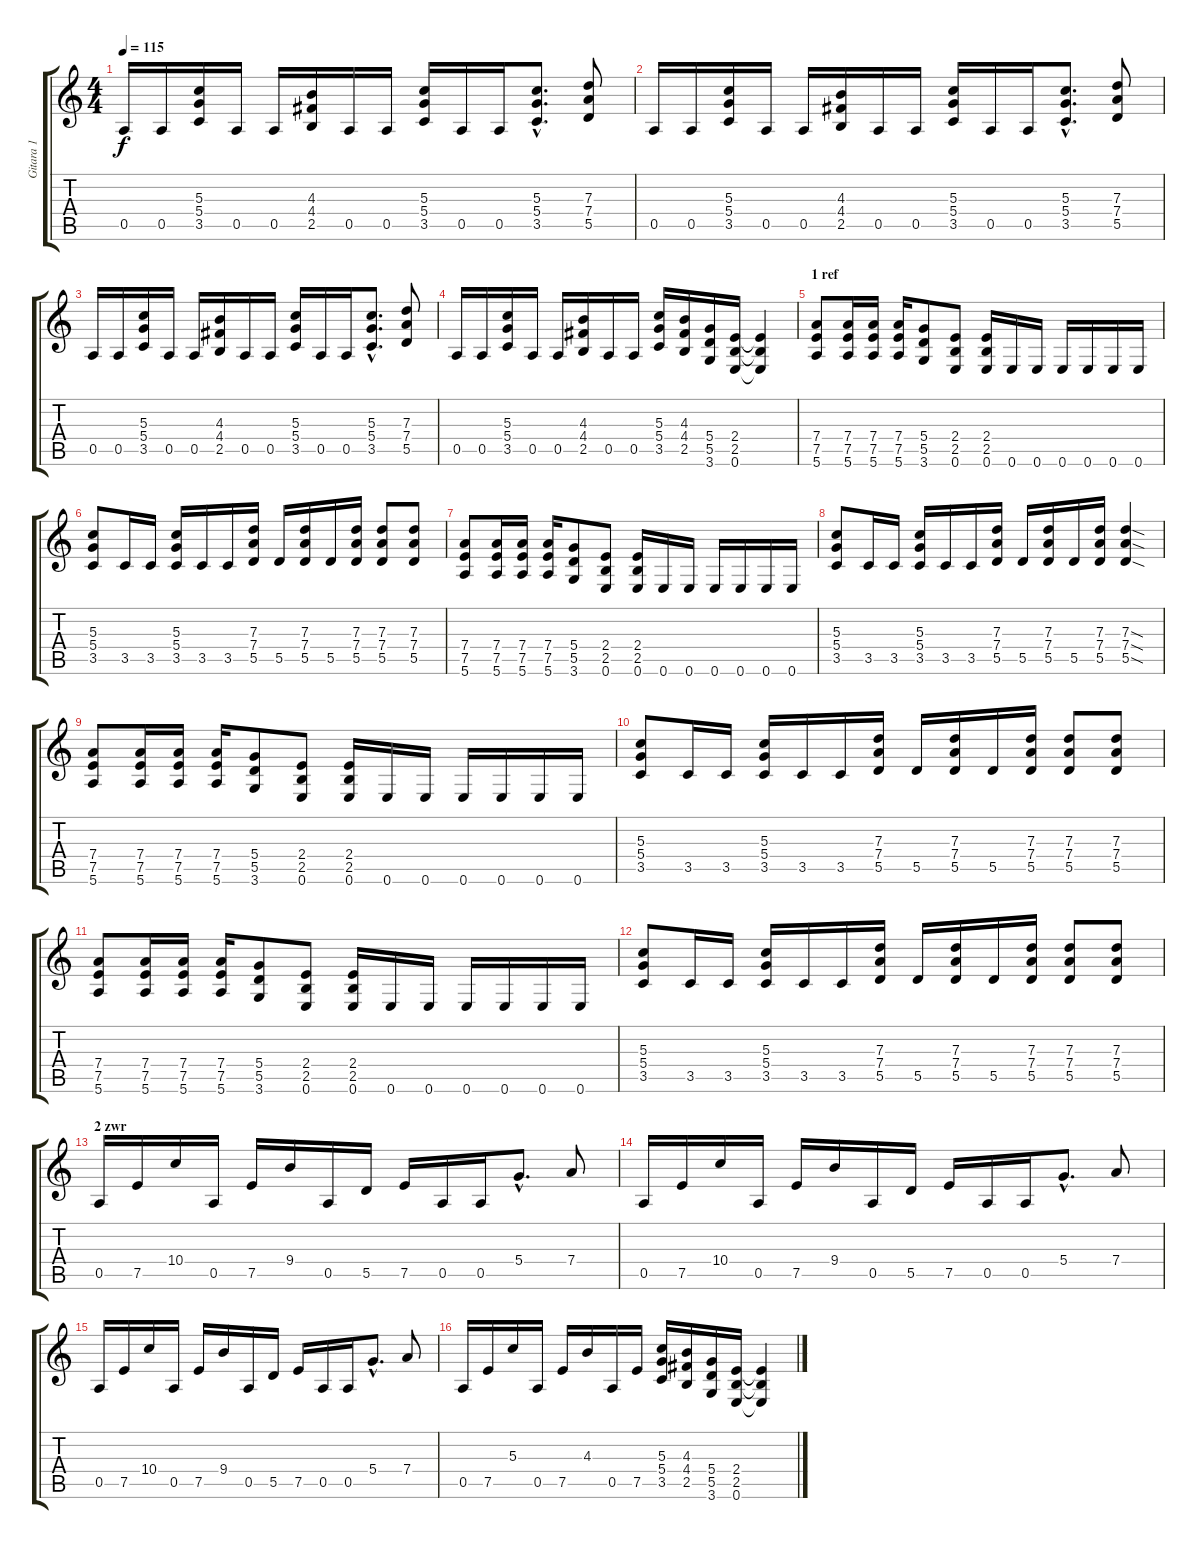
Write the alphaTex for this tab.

\track ("Gitara 1" "Gitara 1") {instrument overdrivenguitar}
\staff {score tabs}
\tuning (E4 B3 G3 D3 A2 E2) {hide}
\ts (4 4)
\tempo 115
\clef g2
\ks c
0.5.16{dy f} 0.5.16 (5.3 5.4 3.5).16 0.5.16 0.5.16 (4.3 4.4 2.5).16 0.5.16 0.5.16 (5.3 5.4 3.5).16 0.5.16 0.5.16 (5.3{hac} 5.4{hac} 3.5{hac}).8{d} (7.3 7.4 5.5).8 |
0.5.16 0.5.16 (5.3 5.4 3.5).16 0.5.16 0.5.16 (4.3 4.4 2.5).16 0.5.16 0.5.16 (5.3 5.4 3.5).16 0.5.16 0.5.16 (5.3{hac} 5.4{hac} 3.5{hac}).8{d} (7.3 7.4 5.5).8 |
0.5.16 0.5.16 (5.3 5.4 3.5).16 0.5.16 0.5.16 (4.3 4.4 2.5).16 0.5.16 0.5.16 (5.3 5.4 3.5).16 0.5.16 0.5.16 (5.3{hac} 5.4{hac} 3.5{hac}).8{d} (7.3 7.4 5.5).8 |
0.5.16 0.5.16 (5.3 5.4 3.5).16 0.5.16 0.5.16 (4.3 4.4 2.5).16 0.5.16 0.5.16 (5.3 5.4 3.5).16 (4.3 4.4 2.5).16 (5.4 5.5 3.6).16 (2.4 2.5 0.6).16 (2.4{t} 2.5{t} 0.6{t}).4 |
\section ("" "1 ref")
(7.4 7.5 5.6).8 (7.4 7.5 5.6).16 (7.4 7.5 5.6).16 (7.4 7.5 5.6).16 (5.4 5.5 3.6).8 (2.4 2.5 0.6).8 (2.4 2.5 0.6).16 0.6.16 0.6.16 0.6.16 0.6.16 0.6.16 0.6.16 |
(5.3 5.4 3.5).8 3.5.16 3.5.16 (5.3 5.4 3.5).16 3.5.16 3.5.16 (7.3 7.4 5.5).16 5.5.16 (7.3 7.4 5.5).16 5.5.16 (7.3 7.4 5.5).16 (7.3 7.4 5.5).8 (7.3 7.4 5.5).8 |
(7.4 7.5 5.6).8 (7.4 7.5 5.6).16 (7.4 7.5 5.6).16 (7.4 7.5 5.6).16 (5.4 5.5 3.6).8 (2.4 2.5 0.6).8 (2.4 2.5 0.6).16 0.6.16 0.6.16 0.6.16 0.6.16 0.6.16 0.6.16 |
(5.3 5.4 3.5).8 3.5.16 3.5.16 (5.3 5.4 3.5).16 3.5.16 3.5.16 (7.3 7.4 5.5).16 5.5.16 (7.3 7.4 5.5).16 5.5.16 (7.3 7.4 5.5).16 (7.3{sod} 7.4{sod} 5.5{sod}).4 |
(7.4 7.5 5.6).8 (7.4 7.5 5.6).16 (7.4 7.5 5.6).16 (7.4 7.5 5.6).16 (5.4 5.5 3.6).8 (2.4 2.5 0.6).8 (2.4 2.5 0.6).16 0.6.16 0.6.16 0.6.16 0.6.16 0.6.16 0.6.16 |
(5.3 5.4 3.5).8 3.5.16 3.5.16 (5.3 5.4 3.5).16 3.5.16 3.5.16 (7.3 7.4 5.5).16 5.5.16 (7.3 7.4 5.5).16 5.5.16 (7.3 7.4 5.5).16 (7.3 7.4 5.5).8 (7.3 7.4 5.5).8 |
(7.4 7.5 5.6).8 (7.4 7.5 5.6).16 (7.4 7.5 5.6).16 (7.4 7.5 5.6).16 (5.4 5.5 3.6).8 (2.4 2.5 0.6).8 (2.4 2.5 0.6).16 0.6.16 0.6.16 0.6.16 0.6.16 0.6.16 0.6.16 |
(5.3 5.4 3.5).8 3.5.16 3.5.16 (5.3 5.4 3.5).16 3.5.16 3.5.16 (7.3 7.4 5.5).16 5.5.16 (7.3 7.4 5.5).16 5.5.16 (7.3 7.4 5.5).16 (7.3 7.4 5.5).8 (7.3 7.4 5.5).8 |
\section ("" "2 zwr")
0.5.16 7.5.16 10.4.16 0.5.16 7.5.16 9.4.16 0.5.16 5.5.16 7.5.16 0.5.16 0.5.16 5.4{hac}.8{d} 7.4.8 |
0.5.16 7.5.16 10.4.16 0.5.16 7.5.16 9.4.16 0.5.16 5.5.16 7.5.16 0.5.16 0.5.16 5.4{hac}.8{d} 7.4.8 |
0.5.16 7.5.16 10.4.16 0.5.16 7.5.16 9.4.16 0.5.16 5.5.16 7.5.16 0.5.16 0.5.16 5.4{hac}.8{d} 7.4.8 |
0.5.16 7.5.16 5.3.16 0.5.16 7.5.16 4.3.16 0.5.16 7.5.16 (5.3 5.4 3.5).16 (4.3 4.4 2.5).16 (5.4 5.5 3.6).16 (2.4 2.5 0.6).16 (2.4{t} 2.5{t} 0.6{t}).4
